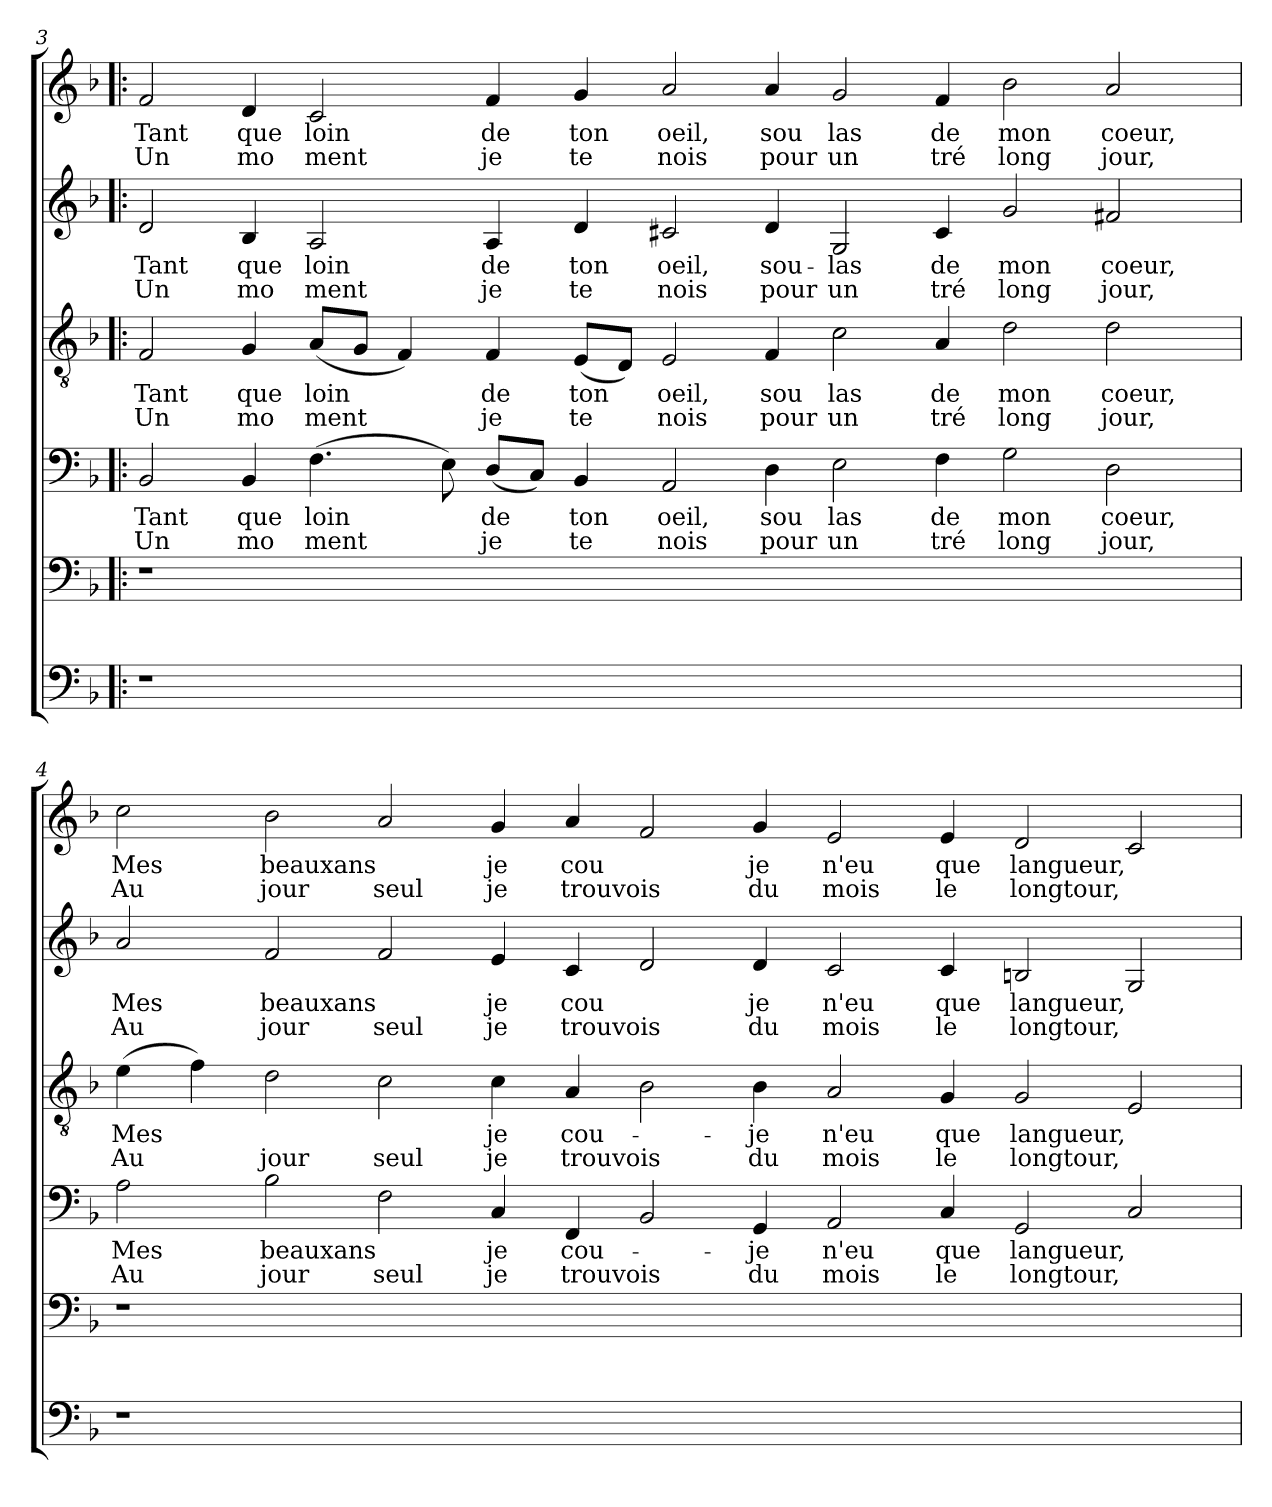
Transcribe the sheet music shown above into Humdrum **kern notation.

**kern	**kern	**kern	**text	**text	**kern	**text	**text	**kern	**text	**text	**kern	**text	**text
*part6	*part5	*part4	*part4	*part4	*part3	*part3	*part3	*part2	*part2	*part2	*part1	*part1	*part1
*staff6	*staff5	*staff4	*staff4	*staff4	*staff3	*staff3	*staff3	*staff2	*staff2	*staff2	*staff1	*staff1	*staff1
!!LO:PB:g=z
*clefF4	*clefF4	*clefF4	*	*	*clefGv2	*	*	*clefG2	*	*	*clefG2	*	*
*k[b-]	*k[b-]	*k[b-]	*	*	*k[b-]	*	*	*k[b-]	*	*	*k[b-]	*	*
*F:	*F:	*F:	*	*	*F:	*	*	*F:	*	*	*F:	*	*
=3!|:	=3!|:	=3!|:	=3!|:	=3!|:	=3!|:	=3!|:	=3!|:	=3!|:	=3!|:	=3!|:	=3!|:	=3!|:	=3!|:
!	!	!	!LO:LY:b	!LO:LY:b	!	!LO:LY:b	!LO:LY:b	!	!LO:LY:b	!LO:LY:b	!	!LO:LY:b	!LO:LY:b
1r	1r	2BB-/	Tant	Un	2F/	Tant	Un	2d/	Tant	Un	2f/	Tant	Un
!	!	!	!LO:LY:b	!LO:LY:b	!	!LO:LY:b	!LO:LY:b	!	!LO:LY:b	!LO:LY:b	!	!LO:LY:b	!LO:LY:b
.	.	4BB-/	que	mo	4G/	que	mo	4B-/	que	mo	4d/	que	mo
!	!	!	!LO:LY:b	!LO:LY:b	!	!LO:LY:b	!LO:LY:b	!	!LO:LY:b	!LO:LY:b	!	!LO:LY:b	!LO:LY:b
.	.	(>4.F\	loin	ment	(<8A/L	loin	ment	2A/	loin	ment	2c/	loin	ment
.	.	.	.	.	8G/J	.	.	.	.	.	.	.	.
0ryy	0ryy	.	.	.	4F/)	.	.	.	.	.	.	.	.
.	.	8E\)	.	.	.	.	.	.	.	.	.	.	.
!	!	!	!LO:LY:b	!LO:LY:b	!	!LO:LY:b	!LO:LY:b	!	!LO:LY:b	!LO:LY:b	!	!LO:LY:b	!LO:LY:b
.	.	(<8D/L	de	je	4F/	de	je	4A/	de	je	4f/	de	je
.	.	8C/J)	.	.	.	.	.	.	.	.	.	.	.
!	!	!	!LO:LY:b	!LO:LY:b	!	!LO:LY:b	!LO:LY:b	!	!LO:LY:b	!LO:LY:b	!	!LO:LY:b	!LO:LY:b
.	.	4BB-/	ton	te	(<8E/L	ton	te	4d/	ton	te	4g/	ton	te
.	.	.	.	.	8D/J)	.	.	.	.	.	.	.	.
!	!	!	!LO:LY:b	!LO:LY:b	!	!LO:LY:b	!LO:LY:b	!	!LO:LY:b	!LO:LY:b	!	!LO:LY:b	!LO:LY:b
.	.	2AA/	oeil,	nois	2E/	oeil,	nois	2c#X/	oeil,	nois	2a/	oeil,	nois
!	!	!	!LO:LY:b	!LO:LY:b	!	!LO:LY:b	!LO:LY:b	!	!LO:LY:b	!LO:LY:b	!	!LO:LY:b	!LO:LY:b
.	.	4D\	sou	pour	4F/	sou	pour	4d/	sou-	pour	4a/	sou	pour
!	!	!	!LO:LY:b	!LO:LY:b	!	!LO:LY:b	!LO:LY:b	!	!LO:LY:b	!LO:LY:b	!	!LO:LY:b	!LO:LY:b
.	.	2E\	las	un	2c\	las	un	2G/	-las	un	2g/	las	un
!	!	!	!LO:LY:b	!LO:LY:b	!	!LO:LY:b	!LO:LY:b	!	!LO:LY:b	!LO:LY:b	!	!LO:LY:b	!LO:LY:b
1ryy	1ryy	4F\	de	tré	4A/	de	tré	4c#/	de	tré	4f/	de	tré
!	!	!	!LO:LY:b	!LO:LY:b	!	!LO:LY:b	!LO:LY:b	!	!LO:LY:b	!LO:LY:b	!	!LO:LY:b	!LO:LY:b
.	.	2G\	mon	long	2d\	mon	long	2g/	mon	long	2b-\	mon	long
!	!	!	!LO:LY:b	!LO:LY:b	!	!LO:LY:b	!LO:LY:b	!	!LO:LY:b	!LO:LY:b	!	!LO:LY:b	!LO:LY:b
.	.	2D\	coeur,	jour,	2d\	coeur,	jour,	2f#X/	coeur,	jour,	2a/	coeur,	jour,
4ryy	4ryy	.	.	.	.	.	.	.	.	.	.	.	.
!!LO:LB:g=z
=4	=4	=4	=4	=4	=4	=4	=4	=4	=4	=4	=4	=4	=4
!	!	!	!LO:LY:b	!LO:LY:b	!	!LO:LY:b	!LO:LY:b	!	!LO:LY:b	!LO:LY:b	!	!LO:LY:b	!LO:LY:b
1r	1r	2A\	Mes	Au	(>4e\	Mes	Au	2a/	Mes	Au	2cc\	Mes	Au
.	.	.	.	.	4f\)	.	.	.	.	.	.	.	.
!	!	!	!LO:LY:b	!LO:LY:b	!	!	!LO:LY:b	!	!LO:LY:b	!LO:LY:b	!	!LO:LY:b	!LO:LY:b
.	.	2B-\	beauxans	jour	2d\	.	jour	2f/	beauxans	jour	2b-\	beauxans	jour
!	!	!	!	!LO:LY:b	!	!	!LO:LY:b	!	!	!LO:LY:b	!	!	!LO:LY:b
2%7ryy	2%7ryy	2F\	.	seul	2c\	.	seul	2f/	.	seul	2a/	.	seul
!	!	!	!LO:LY:b	!LO:LY:b	!	!LO:LY:b	!LO:LY:b	!	!LO:LY:b	!LO:LY:b	!	!LO:LY:b	!LO:LY:b
.	.	4C/	je	je	4c\	je	je	4e/	je	je	4g/	je	je
!	!	!	!LO:LY:b	!LO:LY:b	!	!LO:LY:b	!LO:LY:b	!	!LO:LY:b	!LO:LY:b	!	!LO:LY:b	!LO:LY:b
.	.	4FF/	cou-	trouvois	4A/	cou-	trouvois	4c/	cou	trouvois	4a/	cou	trouvois
.	.	2BB-/	.	.	2B-\	.	.	2d/	.	.	2f/	.	.
!	!	!	!LO:LY:b	!LO:LY:b	!	!LO:LY:b	!LO:LY:b	!	!LO:LY:b	!LO:LY:b	!	!LO:LY:b	!LO:LY:b
.	.	4GG/	je	du	4B-\	je	du	4d/	je	du	4g/	je	du
!	!	!	!LO:LY:b	!LO:LY:b	!	!LO:LY:b	!LO:LY:b	!	!LO:LY:b	!LO:LY:b	!	!LO:LY:b	!LO:LY:b
.	.	2AA/	n'eu	mois	2A/	n'eu	mois	2c/	n'eu	mois	2e/	n'eu	mois
!	!	!	!LO:LY:b	!LO:LY:b	!	!LO:LY:b	!LO:LY:b	!	!LO:LY:b	!LO:LY:b	!	!LO:LY:b	!LO:LY:b
.	.	4C/	que	le	4G/	que	le	4c/	que	le	4e/	que	le
!	!	!	!LO:LY:b	!LO:LY:b	!	!LO:LY:b	!LO:LY:b	!	!LO:LY:b	!LO:LY:b	!	!LO:LY:b	!LO:LY:b
.	.	2GG/	langueur,	longtour,	2G/	langueur,	longtour,	2Bn/	langueur,	longtour,	2d/	langueur,	longtour,
.	.	2C/	.	.	2E/	.	.	2G/	.	.	2c/	.	.
=	=	=	=	=	=	=	=	=	=	=	=	=	=
*-	*-	*-	*-	*-	*-	*-	*-	*-	*-	*-	*-	*-	*-
